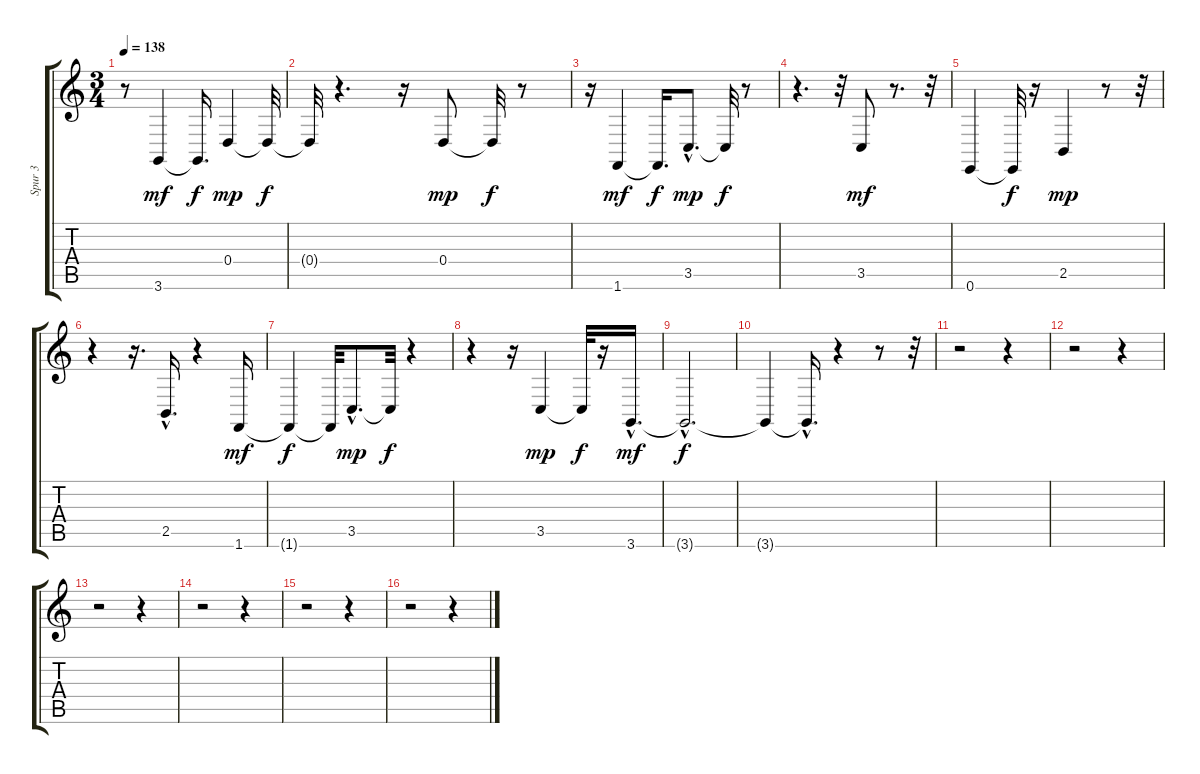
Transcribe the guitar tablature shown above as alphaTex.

\track ("Spur 3" "Spur 3") {instrument pizzicatostrings}
\staff {score tabs}
\tuning (E4 B3 G3 D3 A2 E2) {hide}
\ts (3 4)
\tempo 138
\clef g2
\ks c
r.8{dy f} 3.6.4{dy mf} 3.6{t}.16{d dy f} 0.4.4{dy mp} 0.4{t}.32{dy f} |
0.4{t}.32 r.4{d} r.16 0.4.8{dy mp} 0.4{t}.32{dy f} r.8 |
r.16 1.6.4{dy mf} 1.6{t}.16{d dy f} 3.5{hac}.8{d dy mp} 3.5{t}.32{dy f} r.8 |
r.4{d} r.32 3.5.8{dy mf} r.8{d} r.32 |
0.6.4 0.6{t}.32{dy f} r.16 2.5.4{dy mp} r.8 r.32 |
r.4 r.16{d} 2.5{hac}.16{d} r.4 1.6.16{dy mf} |
1.6{t}.4{dy f} 1.6{t}.32 3.5{hac}.8{d dy mp} 3.5{t}.32{dy f} r.4 |
r.4 r.16 3.5.4{dy mp} 3.5{t}.32{dy f} r.16 3.6{hac}.16{d dy mf} |
3.6{hac t}.2{d dy f} |
3.6{t}.4 3.6{hac t}.16{d} r.4 r.8 r.32 |
r.2 r.4 |
r.2 r.4 |
r.2 r.4 |
r.2 r.4 |
r.2 r.4 |
r.2 r.4
